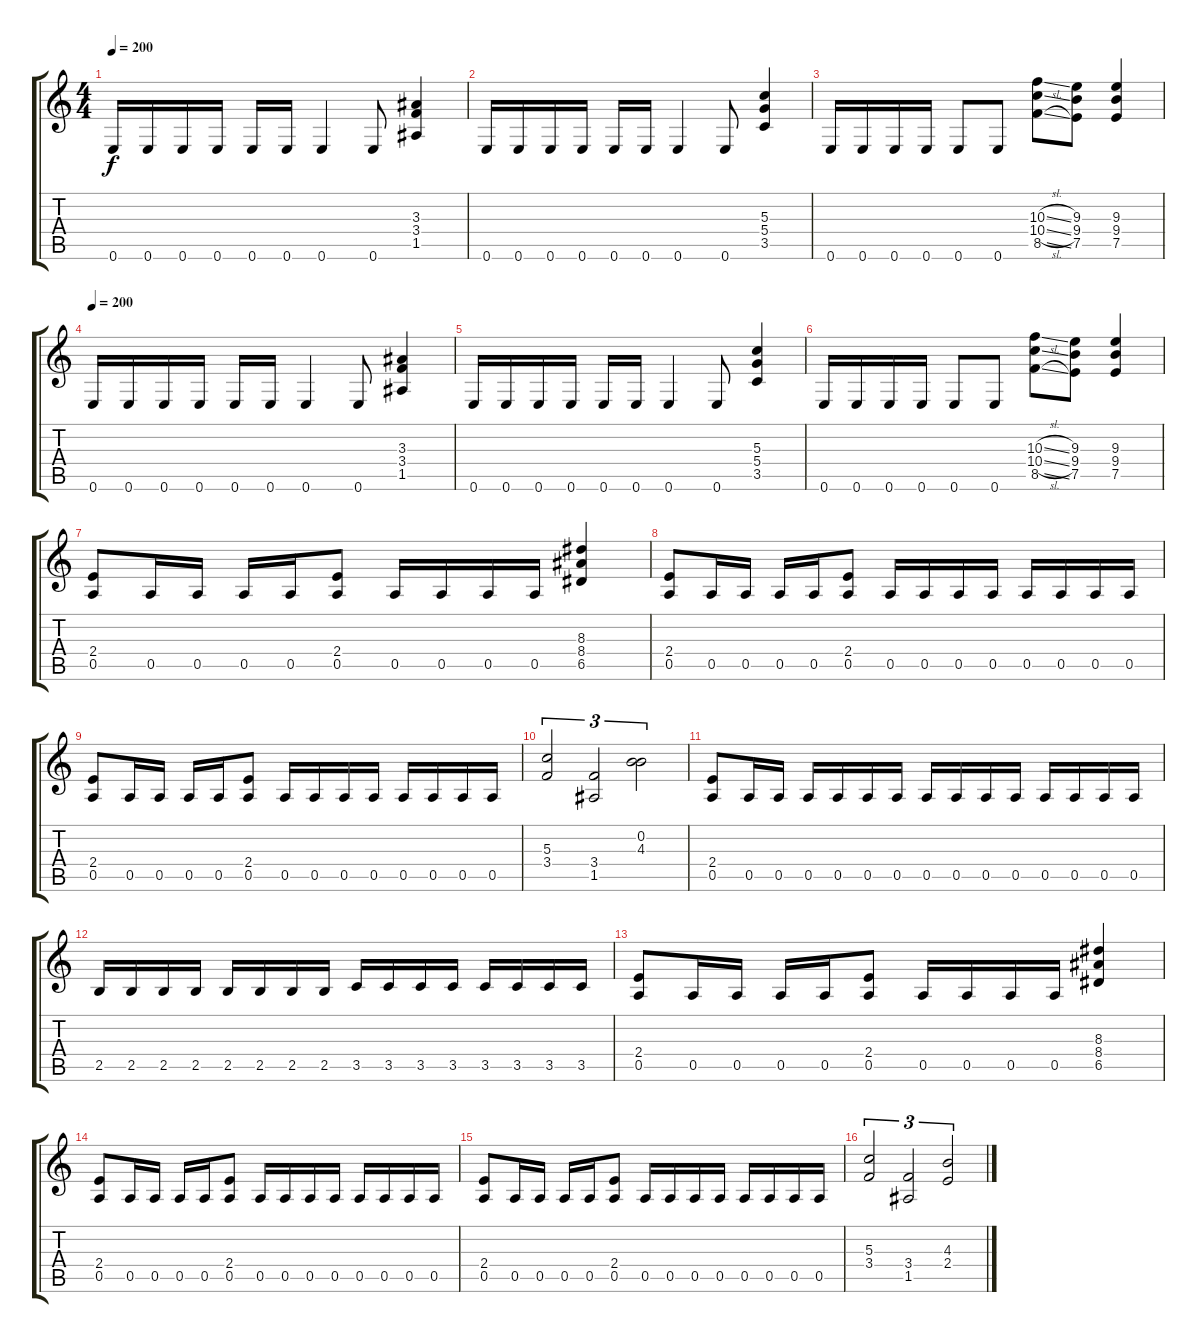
\track "" {instrument distortionguitar}
\staff {score tabs}
\tuning (E4 B3 G3 D3 A2 E2) {hide}
\ts (4 4)
\tempo 200
\clef g2
\ks c
0.6.16{dy f} 0.6.16 0.6.16 0.6.16 0.6.16 0.6.16 0.6.4 0.6.8 (3.3 3.4 1.5).4 |
0.6.16 0.6.16 0.6.16 0.6.16 0.6.16 0.6.16 0.6.4 0.6.8 (5.3 5.4 3.5).4 |
0.6.16 0.6.16 0.6.16 0.6.16 0.6.8 0.6.8 (10.3{sl} 10.4{sl} 8.5{sl}).8 (9.3 9.4 7.5).8 (9.3 9.4 7.5).4 |
\tempo 200
0.6.16 0.6.16 0.6.16 0.6.16 0.6.16 0.6.16 0.6.4 0.6.8 (3.3 3.4 1.5).4 |
0.6.16 0.6.16 0.6.16 0.6.16 0.6.16 0.6.16 0.6.4 0.6.8 (5.3 5.4 3.5).4 |
0.6.16 0.6.16 0.6.16 0.6.16 0.6.8 0.6.8 (10.3{sl} 10.4{sl} 8.5{sl}).8 (9.3 9.4 7.5).8 (9.3 9.4 7.5).4 |
(2.4 0.5).8 0.5.16 0.5.16 0.5.16 0.5.16 (2.4 0.5).8 0.5.16 0.5.16 0.5.16 0.5.16 (8.3 8.4 6.5).4 |
(2.4 0.5).8 0.5.16 0.5.16 0.5.16 0.5.16 (2.4 0.5).8 0.5.16 0.5.16 0.5.16 0.5.16 0.5.16 0.5.16 0.5.16 0.5.16 |
(2.4 0.5).8 0.5.16 0.5.16 0.5.16 0.5.16 (2.4 0.5).8 0.5.16 0.5.16 0.5.16 0.5.16 0.5.16 0.5.16 0.5.16 0.5.16 |
(5.3 3.4).2{tu (3 2)} (3.4 1.5).2{tu (3 2)} (0.2 4.3).2{tu (3 2)} |
(2.4 0.5).8 0.5.16 0.5.16 0.5.16 0.5.16 0.5.16 0.5.16 0.5.16 0.5.16 0.5.16 0.5.16 0.5.16 0.5.16 0.5.16 0.5.16 |
2.5.16 2.5.16 2.5.16 2.5.16 2.5.16 2.5.16 2.5.16 2.5.16 3.5.16 3.5.16 3.5.16 3.5.16 3.5.16 3.5.16 3.5.16 3.5.16 |
(2.4 0.5).8 0.5.16 0.5.16 0.5.16 0.5.16 (2.4 0.5).8 0.5.16 0.5.16 0.5.16 0.5.16 (8.3 8.4 6.5).4 |
(2.4 0.5).8 0.5.16 0.5.16 0.5.16 0.5.16 (2.4 0.5).8 0.5.16 0.5.16 0.5.16 0.5.16 0.5.16 0.5.16 0.5.16 0.5.16 |
(2.4 0.5).8 0.5.16 0.5.16 0.5.16 0.5.16 (2.4 0.5).8 0.5.16 0.5.16 0.5.16 0.5.16 0.5.16 0.5.16 0.5.16 0.5.16 |
(5.3 3.4).2{tu (3 2)} (3.4 1.5).2{tu (3 2)} (4.3 2.4).2{tu (3 2)}
